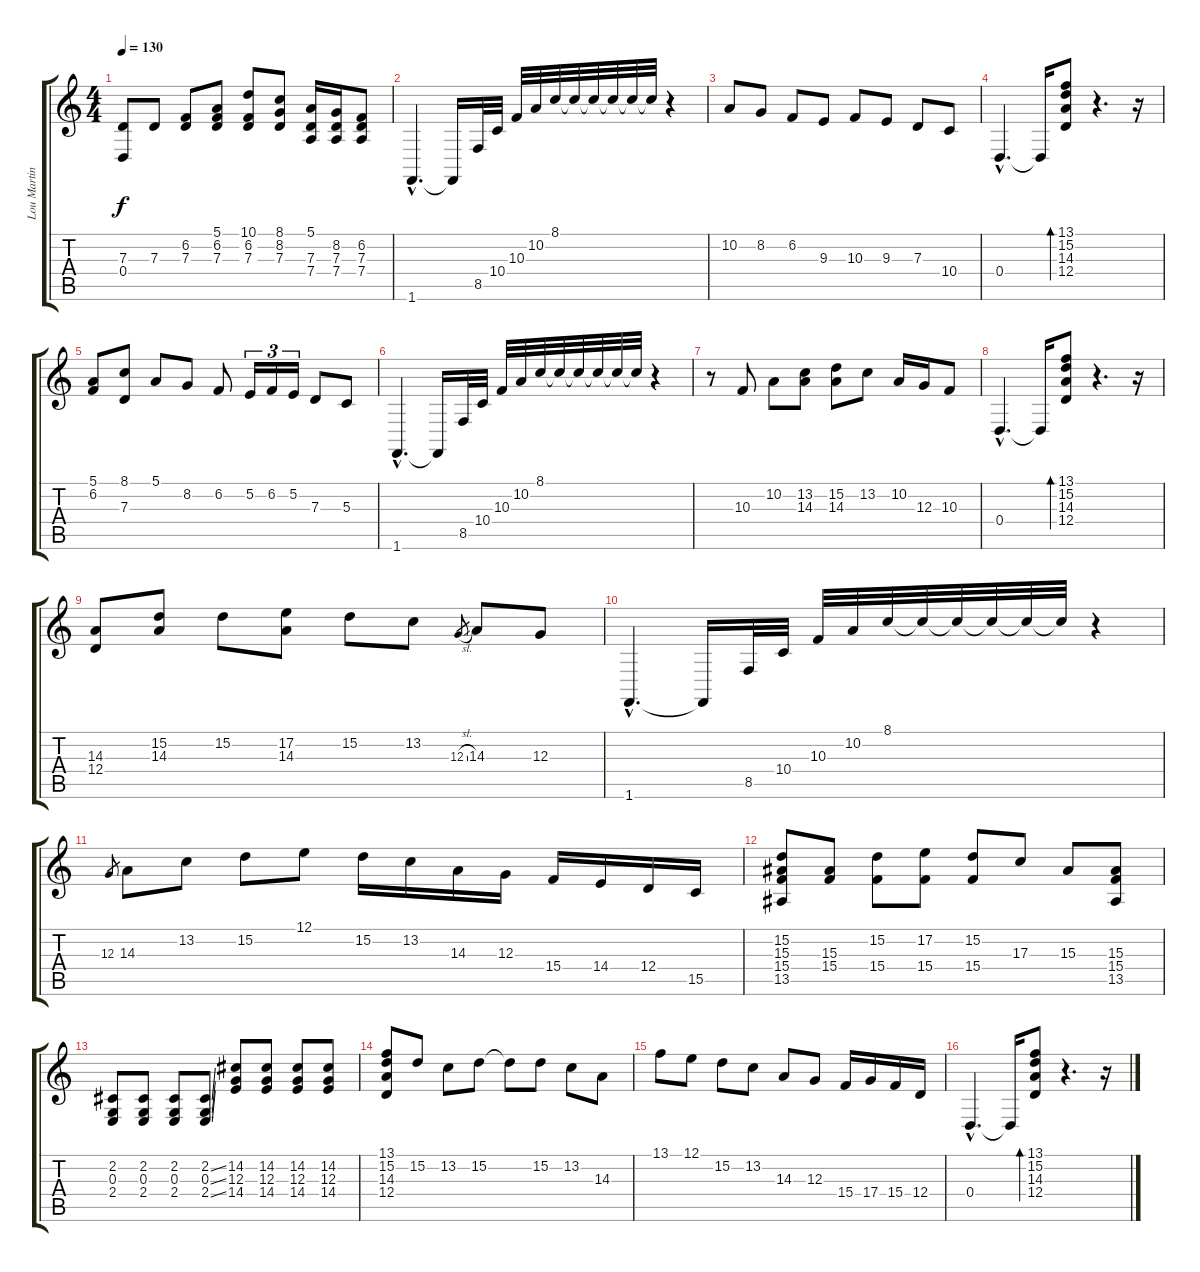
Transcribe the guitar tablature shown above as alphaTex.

\track ("Lou Martin Piano" "Lou Martin") {instrument brightacousticpiano}
\staff {score tabs}
\tuning (E4 B3 G3 D3 A2 E2) {hide}
\ts (4 4)
\tempo 130
\clef g2
\ks c
(7.3 0.4).8{dy f} 7.3.8 (6.2 7.3).8 (5.1 6.2 7.3).8 (10.1 6.2 7.3).8 (8.1 8.2 7.3).8 (5.1 7.3 7.4).16 (8.2 7.3 7.4).16 (6.2 7.3 7.4).8 |
1.6{hac}.4{d} 1.6{t}.16 8.5.32 10.4.32 10.3.32 10.2.32 8.1.32 8.1{t}.32 8.1{t}.32 8.1{t}.32 8.1{t}.32 8.1{t}.32 r.4 |
10.2.8 8.2.8 6.2.8 9.3.8 10.3.8 9.3.8 7.3.8 10.4.8 |
0.4{hac}.4{d} 0.4{t}.16 (13.1 15.2 14.3 12.4).8{bd 480} r.4{d} r.16 |
(5.1 6.2).8 (8.1 7.3).8 5.1.8 8.2.8 6.2.8 5.2.16{tu (3 2)} 6.2.16{tu (3 2)} 5.2.16{tu (3 2)} 7.3.8 5.3.8 |
1.6{hac}.4{d} 1.6{t}.16 8.5.32 10.4.32 10.3.32 10.2.32 8.1.32 8.1{t}.32 8.1{t}.32 8.1{t}.32 8.1{t}.32 8.1{t}.32 r.4 |
r.8 10.3.8 10.2.8 (13.2 14.3).8 (15.2 14.3).8 13.2.8 10.2.16 12.3.16 10.3.8 |
0.4{hac}.4{d} 0.4{t}.16 (13.1 15.2 14.3 12.4).8{bd 480} r.4{d} r.16 |
(14.3 12.4).8 (15.2 14.3).8 15.2.8 (17.2 14.3).8 15.2.8 13.2.8 12.3{sl}.8{gr} 14.3.8 12.3.8 |
1.6{hac}.4{d} 1.6{t}.16 8.5.32 10.4.32 10.3.32 10.2.32 8.1.32 8.1{t}.32 8.1{t}.32 8.1{t}.32 8.1{t}.32 8.1{t}.32 r.4 |
12.3.8{gr} 14.3.8 13.2.8 15.2.8 12.1.8 15.2.16 13.2.16 14.3.16 12.3.16 15.4.16 14.4.16 12.4.16 15.5.16 |
(15.2 15.3 15.4 13.5).8 (15.3 15.4).8 (15.2 15.4).8 (17.2 15.4).8 (15.2 15.4).8 17.3.8 15.3.8 (15.3 15.4 13.5).8 |
(2.2 0.3 2.4).8 (2.2 0.3 2.4).8 (2.2 0.3 2.4).8 (2.2{ss} 0.3{ss} 2.4{ss}).8 (14.2 12.3 14.4).8 (14.2 12.3 14.4).8 (14.2 12.3 14.4).8 (14.2 12.3 14.4).8 |
(13.1 15.2 14.3 12.4).8 15.2.8 13.2.8 15.2.8 15.2{t}.8 15.2.8 13.2.8 14.3.8 |
13.1.8 12.1.8 15.2.8 13.2.8 14.3.8 12.3.8 15.4.16 17.4.16 15.4.16 12.4.16 |
0.4{hac}.4{d} 0.4{t}.16 (13.1 15.2 14.3 12.4).8{bd 480} r.4{d} r.16
